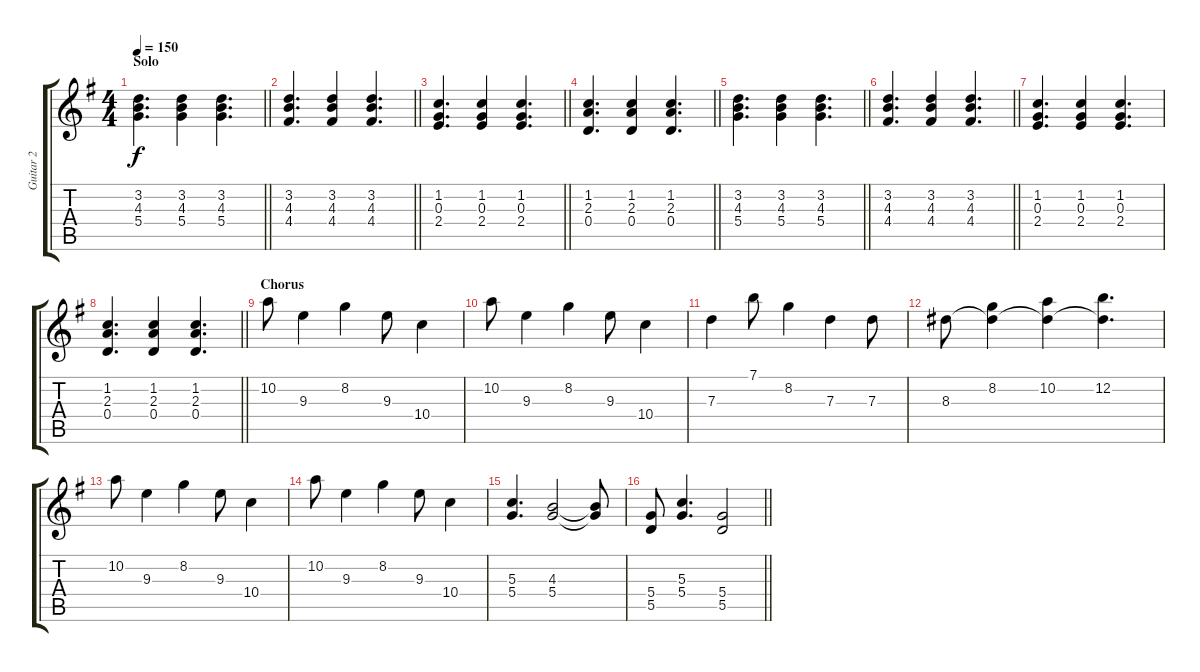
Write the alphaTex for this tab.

\track ("Guitar 2" "Guitar 2") {instrument electricguitarclean}
\staff {score tabs}
\tuning (E4 B3 G3 D3 A2 E2) {hide}
\ts (4 4)
\section ("" "Solo")
\tempo 150
\clef g2
\barLineRight lightlight
\ks g
(3.2 4.3 5.4).4{d dy f} (3.2 4.3 5.4).4 (3.2 4.3 5.4).4{d} |
\barLineRight lightlight
(3.2 4.3 4.4).4{d} (3.2 4.3 4.4).4 (3.2 4.3 4.4).4{d} |
\barLineRight lightlight
(1.2 0.3 2.4).4{d} (1.2 0.3 2.4).4 (1.2 0.3 2.4).4{d} |
\barLineRight lightlight
(1.2 2.3 0.4).4{d} (1.2 2.3 0.4).4 (1.2 2.3 0.4).4{d} |
\barLineRight lightlight
(3.2 4.3 5.4).4{d} (3.2 4.3 5.4).4 (3.2 4.3 5.4).4{d} |
\barLineRight lightlight
(3.2 4.3 4.4).4{d} (3.2 4.3 4.4).4 (3.2 4.3 4.4).4{d} |
(1.2 0.3 2.4).4{d} (1.2 0.3 2.4).4 (1.2 0.3 2.4).4{d} |
\barLineRight lightlight
(1.2 2.3 0.4).4{d} (1.2 2.3 0.4).4 (1.2 2.3 0.4).4{d} |
\section ("" "Chorus")
10.2.8{volume 13} 9.3.4 8.2.4 9.3.8 10.4.4 |
10.2.8 9.3.4 8.2.4 9.3.8 10.4.4 |
7.3.4 7.1.8 8.2.4 7.3.4 7.3.8 |
8.3.8 (8.2 8.3{t}).4 (10.2 8.3{t}).4 (12.2 8.3{t}).4{d} |
10.2.8 9.3.4 8.2.4 9.3.8 10.4.4 |
10.2.8 9.3.4 8.2.4 9.3.8 10.4.4 |
(5.3 5.4).4{d} (4.3 5.4).2 (4.3{t} 5.4{t}).8 |
\barLineRight lightlight
(5.4 5.5).8 (5.3 5.4).4{d} (5.4 5.5).2
